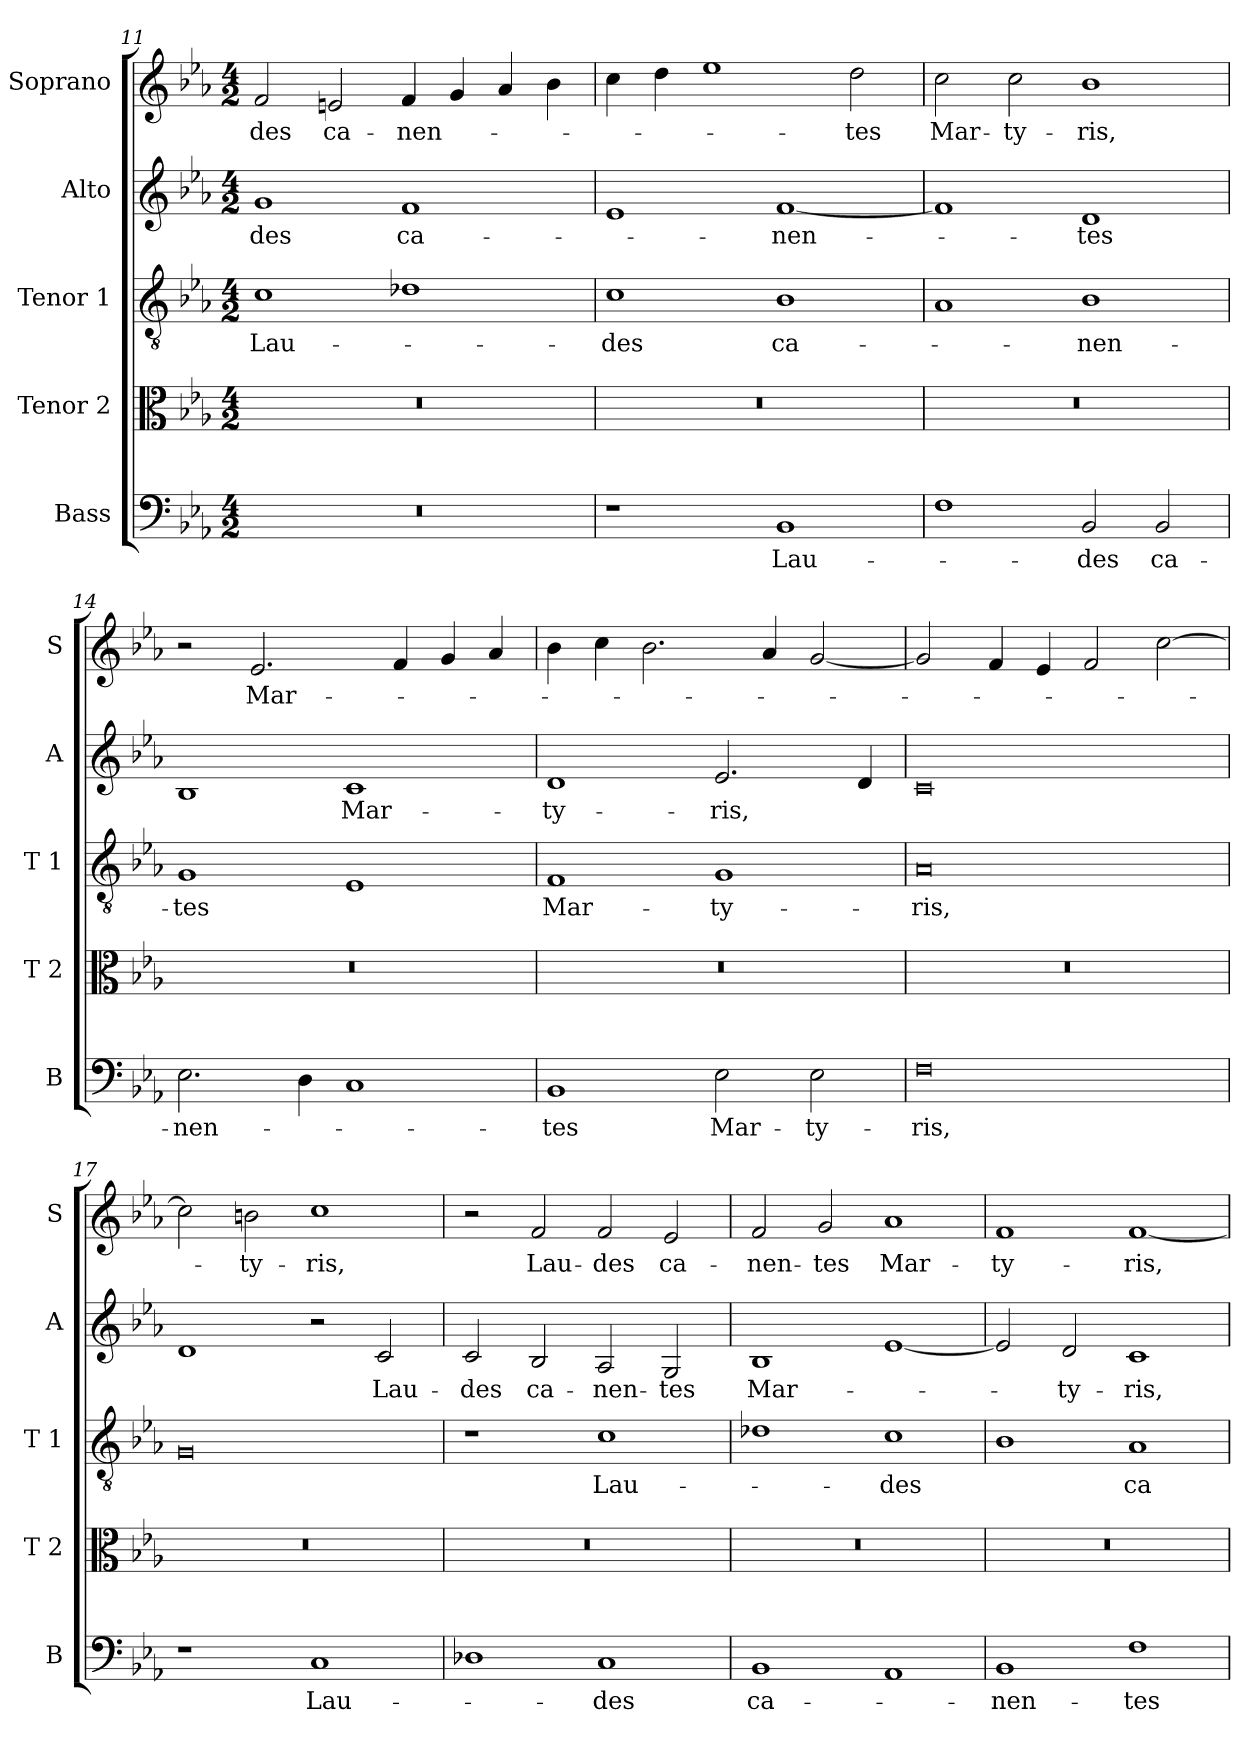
**kern	**text	**kern	**kern	**text	**kern	**text	**kern	**text
*part5	*part5	*part4	*part3	*part3	*part2	*part2	*part1	*part1
*staff5	*staff5	*staff4	*staff3	*staff3	*staff2	*staff2	*staff1	*staff1
*I"Bass	*	*I"Tenor 2	*I"Tenor 1	*	*I"Alto	*	*I"Soprano	*
*I'B	*	*I'T 2	*I'T 1	*	*I'A	*	*I'S	*
!!LO:LB:g=z
*clefF4	*	*clefC3	*clefGv2	*	*clefG2	*	*clefG2	*
*k[b-e-a-]	*	*k[b-e-a-]	*k[b-e-a-]	*	*k[b-e-a-]	*	*k[b-e-a-]	*
*E-:	*	*E-:	*E-:	*	*E-:	*	*E-:	*
*M4/2	*	*M4/2	*M4/2	*	*M4/2	*	*M4/2	*
=11	=11	=11	=11	=11	=11	=11	=11	=11
!	!	!	!	!LO:LY:b	!	!LO:LY:b	!	!LO:LY:b
0r	.	0r	1c	Lau-	1g	-des	2f/	-des
!	!	!	!	!	!	!	!	!LO:LY:b
.	.	.	.	.	.	.	2en/	ca-
!	!	!	!	!	!	!LO:LY:b	!	!LO:LY:b
.	.	.	1d-X	.	1f	ca-	4f/	-nen-
.	.	.	.	.	.	.	4g/	.
.	.	.	.	.	.	.	4a-/	.
.	.	.	.	.	.	.	4b-\	.
=12	=12	=12	=12	=12	=12	=12	=12	=12
!	!	!	!	!LO:LY:b	!	!	!	!
1r	.	0r	1c	-des	1e-	.	4cc\	.
.	.	.	.	.	.	.	4dd\	.
.	.	.	.	.	.	.	1ee-	.
!	!LO:LY:b	!	!	!LO:LY:b	!	!LO:LY:b	!	!
1BB-	Lau-	.	1B-	ca-	[1f	-nen-	.	.
!	!	!	!	!	!	!	!	!LO:LY:b
.	.	.	.	.	.	.	2dd\	-tes
=13	=13	=13	=13	=13	=13	=13	=13	=13
!	!	!	!	!	!	!	!	!LO:LY:b
1F	.	0r	1A-	.	1f]	.	2cc\	Mar-
!	!	!	!	!	!	!	!	!LO:LY:b
.	.	.	.	.	.	.	2cc\	-ty-
!	!LO:LY:b	!	!	!LO:LY:b	!	!LO:LY:b	!	!LO:LY:b
2BB-/	-des	.	1B-	-nen-	1d	-tes	1b-	-ris,
!	!LO:LY:b	!	!	!	!	!	!	!
2BB-/	ca-	.	.	.	.	.	.	.
=14	=14	=14	=14	=14	=14	=14	=14	=14
!	!LO:LY:b	!	!	!LO:LY:b	!	!	!	!
2.E-\	-nen-	0r	1G	-tes	1B-	.	2r	.
!	!	!	!	!	!	!	!	!LO:LY:b
.	.	.	.	.	.	.	2.e-/	Mar-
4D\	.	.	.	.	.	.	.	.
!	!	!	!	!	!	!LO:LY:b	!	!
1C	.	.	1E-	.	1c	Mar-	.	.
.	.	.	.	.	.	.	4f/	.
.	.	.	.	.	.	.	4g/	.
.	.	.	.	.	.	.	4a-/	.
=15	=15	=15	=15	=15	=15	=15	=15	=15
!	!LO:LY:b	!	!	!LO:LY:b	!	!LO:LY:b	!	!
1BB-	-tes	0r	1F	Mar-	1d	-ty-	4b-\	.
.	.	.	.	.	.	.	4cc\	.
.	.	.	.	.	.	.	2.b-\	.
!	!LO:LY:b	!	!	!LO:LY:b	!	!LO:LY:b	!	!
2E-\	Mar-	.	1G	-ty-	2.e-/	-ris,	.	.
.	.	.	.	.	.	.	4a-/	.
!	!LO:LY:b	!	!	!	!	!	!	!
2E-\	-ty-	.	.	.	.	.	[2g/	.
.	.	.	.	.	4d/	.	.	.
!!LO:PB:g=z
=16	=16	=16	=16	=16	=16	=16	=16	=16
!	!LO:LY:b	!	!	!LO:LY:b	!	!	!	!
0F	-ris,	0r	0A-	-ris,	0c	.	2g/]	.
.	.	.	.	.	.	.	4f/	.
.	.	.	.	.	.	.	4e-/	.
.	.	.	.	.	.	.	2f/	.
.	.	.	.	.	.	.	[2cc\	.
=17	=17	=17	=17	=17	=17	=17	=17	=17
1r	.	0r	0G	.	1d	.	2cc\]	.
!	!	!	!	!	!	!	!	!LO:LY:b
.	.	.	.	.	.	.	2bn\	-ty-
!	!LO:LY:b	!	!	!	!	!	!	!LO:LY:b
1C	Lau-	.	.	.	2r	.	1cc	-ris,
!	!	!	!	!	!	!LO:LY:b	!	!
.	.	.	.	.	2c/	Lau-	.	.
=18	=18	=18	=18	=18	=18	=18	=18	=18
!	!	!	!	!	!	!LO:LY:b	!	!
1D-X	.	0r	1r	.	2c/	-des	2r	.
!	!	!	!	!	!	!LO:LY:b	!	!LO:LY:b
.	.	.	.	.	2B-/	ca-	2f/	Lau-
!	!LO:LY:b	!	!	!LO:LY:b	!	!LO:LY:b	!	!LO:LY:b
1C	-des	.	1c	Lau-	2A-/	-nen-	2f/	-des
!	!	!	!	!	!	!LO:LY:b	!	!LO:LY:b
.	.	.	.	.	2G/	-tes	2e-/	ca-
=19	=19	=19	=19	=19	=19	=19	=19	=19
!	!LO:LY:b	!	!	!	!	!LO:LY:b	!	!LO:LY:b
1BB-	ca-	0r	1d-X	.	1B-	Mar-	2f/	-nen-
!	!	!	!	!	!	!	!	!LO:LY:b
.	.	.	.	.	.	.	2g/	-tes
!	!	!	!	!LO:LY:b	!	!	!	!LO:LY:b
1AA-	.	.	1c	-des	[1e-	.	1a-	Mar-
=20	=20	=20	=20	=20	=20	=20	=20	=20
!	!LO:LY:b	!	!	!	!	!	!	!LO:LY:b
1BB-	-nen-	0r	1B-	.	2e-/]	.	1f	-ty-
!	!	!	!	!	!	!LO:LY:b	!	!
.	.	.	.	.	2d/	-ty-	.	.
!	!LO:LY:b	!	!	!LO:LY:b	!	!LO:LY:b	!	!LO:LY:b
1F	-tes	.	1A-	ca-	1c	-ris,	[1f	-ris,
=	=	=	=	=	=	=	=	=
*-	*-	*-	*-	*-	*-	*-	*-	*-
